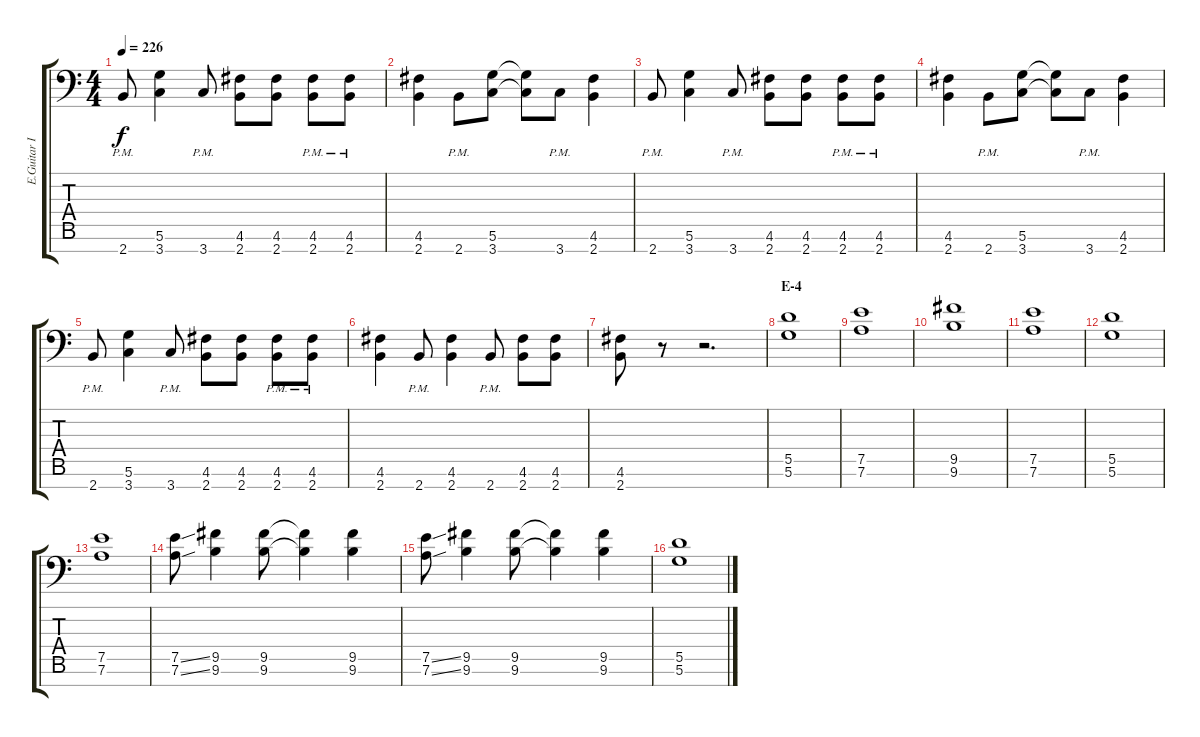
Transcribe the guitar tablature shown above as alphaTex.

\track ("E.Guitar II" "E.Guitar I") {instrument distortionguitar}
\staff {score tabs}
\tuning (E4 B3 G3 D3 A2 D2 A1) {hide}
\ts (4 4)
\tempo 226
\clef f4
\ks c
2.7{pm}.8{dy f} (5.6 3.7).4 3.7{pm}.8 (4.6 2.7).8 (4.6 2.7).8 (4.6{pm} 2.7{pm}).8 (4.6{pm} 2.7{pm}).8 |
(4.6 2.7).4 2.7{pm}.8 (5.6 3.7).8 (5.6{t} 3.7{t}).8 3.7{pm}.8 (4.6 2.7).4 |
2.7{pm}.8 (5.6 3.7).4 3.7{pm}.8 (4.6 2.7).8 (4.6 2.7).8 (4.6{pm} 2.7{pm}).8 (4.6{pm} 2.7{pm}).8 |
(4.6 2.7).4 2.7{pm}.8 (5.6 3.7).8 (5.6{t} 3.7{t}).8 3.7{pm}.8 (4.6 2.7).4 |
2.7{pm}.8 (5.6 3.7).4 3.7{pm}.8 (4.6 2.7).8 (4.6 2.7).8 (4.6{pm} 2.7{pm}).8 (4.6{pm} 2.7{pm}).8 |
(4.6 2.7).4 2.7{pm}.8 (4.6 2.7).4 2.7{pm}.8 (4.6 2.7).8 (4.6 2.7).8 |
(4.6 2.7).8 r.8 r.2{d} |
\section ("" "E-4")
(5.5 5.6).1 |
(7.5 7.6).1 |
(9.5 9.6).1 |
(7.5 7.6).1 |
(5.5 5.6).1 |
(7.5 7.6).1 |
(7.5{ss} 7.6{ss}).8 (9.5 9.6).4 (9.5 9.6).8 (9.5{t} 9.6{t}).4 (9.5 9.6).4 |
(7.5{ss} 7.6{ss}).8 (9.5 9.6).4 (9.5 9.6).8 (9.5{t} 9.6{t}).4 (9.5 9.6).4 |
(5.5 5.6).1
